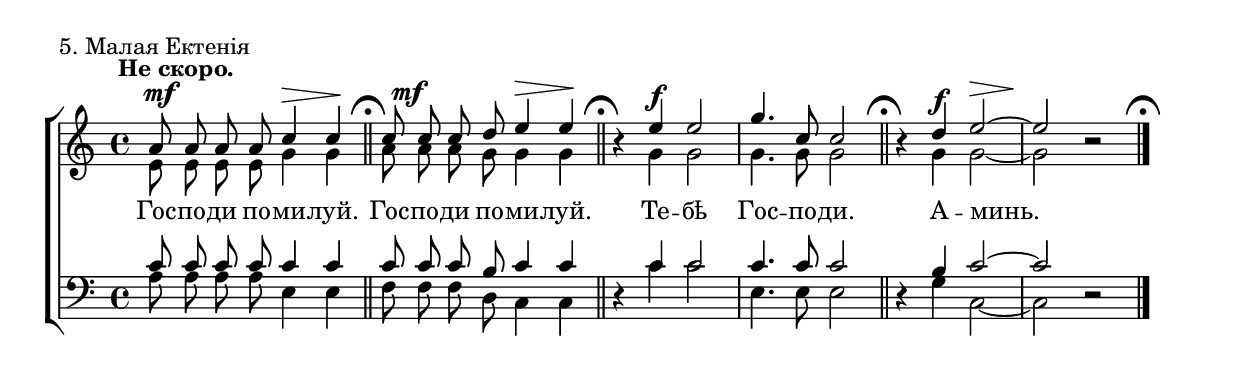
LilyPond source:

sopNotes = {
	a'8 a'8 a'8 a'8 c''4 c''4 |
	c''8 c''8 c''8 d''8 e''4 e''4 |
	r4 e''4 e''2 | g''4. c''8 c''2 |
	r4 d''4 e''2 ~ | e''2 r2 |
}
altNotes = {
	e'8 e'8 e'8 e'8 g'4 g'4 |
	a'8 a'8 a'8 g'8 g'4 g'4 |
	r4 g'4 g'2 | g'4. g'8 g'2 |
	r4 g'4 g'2 ~ | g'2 r2 |
}
tenNotes = {
	c'8 c'8 c'8 c'8 c'4 c'4 |
	c'8 c'8 c'8 b8 c'4 c'4 |
	r4 c'4 c'2 | c'4. c'8 c'2 |
	r4 b4 c'2 ~ | c'2 r2 |
}
basNotes = {
	a8 a8 a8 a8 e4 e4 |
	f8 f8 f8 d8 c4 c4 |
	r4 c'4 c'2 | e4. e8 e2 |
	r4 g4 c2 ~ | c2 r2 |
}
dyn = {
	s1*0^\markup{"" \translate #'(-3 . 0) \bold "Не скоро."}
	\override Score.RehearsalMark #'break-visibility = #begin-of-line-invisible
	s2\mf s4\> s4\! \bar "||" \mark\markup{ \musicglyph #"scripts.ufermata" }
	\once\override DynamicText #'X-offset = #1 
	s2\mf s4\> s4\! \bar "||" \mark\markup{ \musicglyph #"scripts.ufermata" }
	s4 s2.\f | s1 \bar "||" \mark\markup{ \musicglyph #"scripts.ufermata" }
	\set hairpinToBarline = ##f
	s4 s4\f s2\> | s2\! s2 \bar "|." \mark\markup{ \musicglyph #"scripts.ufermata" }
}

text = \lyricmode {
	Гос -- по -- ди по -- ми -- луй.
	Гос -- по -- ди по -- ми -- луй.
	Те -- бѣ Гос -- по -- ди.
	А -- минь.
}

\score {
	\new ChoirStaff <<
		\new Staff = trebStaff \with { \consists Mark_engraver } {
			\clef treble \time 4/4 \key c \major
			<<
			\new Voice { \dynamicUp \dyn }
			\new Voice = sopVoice { \override Rest #'staff-position = #0 \autoBeamOff \voiceOne \sopNotes }
			\new Voice = altVoice { \override Rest #'transparent = ##t   \autoBeamOff \voiceTwo \altNotes }
			>>
		}
		\new Lyrics \lyricsto sopVoice { \text }
		\new Staff = bassStaff {
			\clef bass \time 4/4 \key c \major
			<<
			\new Voice = tenVoice { \override Rest #'transparent = ##t   \autoBeamOff \voiceOne \tenNotes }
			\new Voice = basVoice { \override Rest #'staff-position = #0 \autoBeamOff \voiceTwo \basNotes }
			>>
		}
 	>>
	\layout {
		system-count = 1
		indent = 0\in
		\context {
			\Score
			\remove Bar_number_engraver
			\remove Mark_engraver
			\override NonMusicalPaperColumn #'line-break-system-details = #'((alignment-offsets . (0 -8 -15.5)))
		}
		\context {
			\Staff
			\override RehearsalMark #'outside-staff-priority = #-1000
		}
	}
	\header { piece = "5. Малая Ектенія" }
}
\score {
  <<
    \new Staff  {
      \set Staff.midiInstrument = "oboe"
      \new Voice { \sopNotes }
    }
    \new Staff {
      \set Staff.midiInstrument = "violin"
      \new Voice { \altNotes }
    }
    \context Staff {
      \set Staff.midiInstrument = "viola"
      \new Voice { \tenNotes }
    }
    \context Staff {
      \set Staff.midiInstrument = "cello"
      \new Voice { \basNotes }
    }
  >>
  \midi {
    \context {
      \Score
      tempoWholesPerMinute = #(ly:make-moment 76 4)
    }
  }
}

